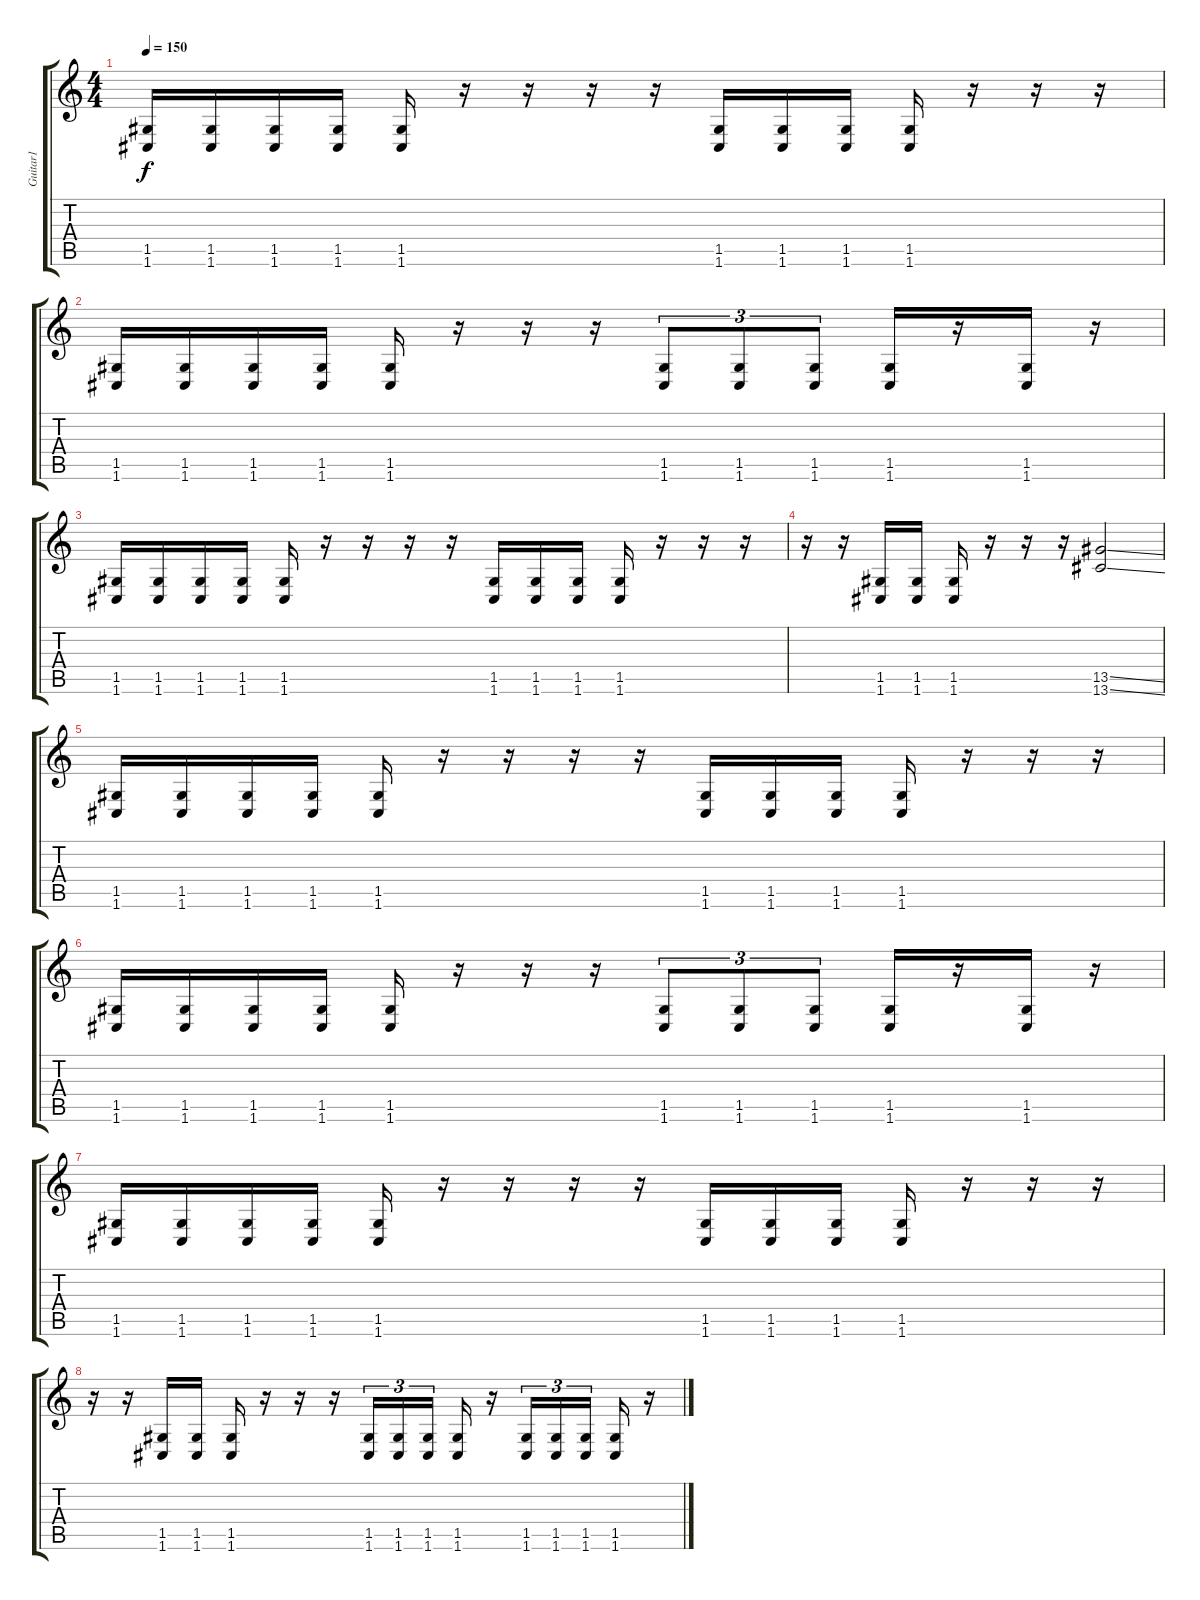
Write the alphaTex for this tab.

\track ("Guitar1" "Guitar1") {instrument distortionguitar}
\staff {score tabs}
\tuning (D4 A3 F3 C3 G2 C2) {hide}
\ts (4 4)
\tempo 150
\clef g2
\ks c
(1.5 1.6).16{dy f} (1.5 1.6).16 (1.5 1.6).16 (1.5 1.6).16 (1.5 1.6).16 r.16 r.16 r.16 r.16 (1.5 1.6).16 (1.5 1.6).16 (1.5 1.6).16 (1.5 1.6).16 r.16 r.16 r.16 |
(1.5 1.6).16 (1.5 1.6).16 (1.5 1.6).16 (1.5 1.6).16 (1.5 1.6).16 r.16 r.16 r.16 (1.5 1.6).8{tu (3 2)} (1.5 1.6).8{tu (3 2)} (1.5 1.6).8{tu (3 2)} (1.5 1.6).16 r.16 (1.5 1.6).16 r.16 |
(1.5 1.6).16 (1.5 1.6).16 (1.5 1.6).16 (1.5 1.6).16 (1.5 1.6).16 r.16 r.16 r.16 r.16 (1.5 1.6).16 (1.5 1.6).16 (1.5 1.6).16 (1.5 1.6).16 r.16 r.16 r.16 |
r.16 r.16 (1.5 1.6).16 (1.5 1.6).16 (1.5 1.6).16 r.16 r.16 r.16 (13.5{ss} 13.6{ss}).2 |
(1.5 1.6).16 (1.5 1.6).16 (1.5 1.6).16 (1.5 1.6).16 (1.5 1.6).16 r.16 r.16 r.16 r.16 (1.5 1.6).16 (1.5 1.6).16 (1.5 1.6).16 (1.5 1.6).16 r.16 r.16 r.16 |
(1.5 1.6).16 (1.5 1.6).16 (1.5 1.6).16 (1.5 1.6).16 (1.5 1.6).16 r.16 r.16 r.16 (1.5 1.6).8{tu (3 2)} (1.5 1.6).8{tu (3 2)} (1.5 1.6).8{tu (3 2)} (1.5 1.6).16 r.16 (1.5 1.6).16 r.16 |
(1.5 1.6).16 (1.5 1.6).16 (1.5 1.6).16 (1.5 1.6).16 (1.5 1.6).16 r.16 r.16 r.16 r.16 (1.5 1.6).16 (1.5 1.6).16 (1.5 1.6).16 (1.5 1.6).16 r.16 r.16 r.16 |
r.16 r.16 (1.5 1.6).16 (1.5 1.6).16 (1.5 1.6).16 r.16 r.16 r.16 (1.5 1.6).16{tu (3 2)} (1.5 1.6).16{tu (3 2)} (1.5 1.6).16{tu (3 2)} (1.5 1.6).16 r.16 (1.5 1.6).16{tu (3 2)} (1.5 1.6).16{tu (3 2)} (1.5 1.6).16{tu (3 2)} (1.5 1.6).16 r.16
